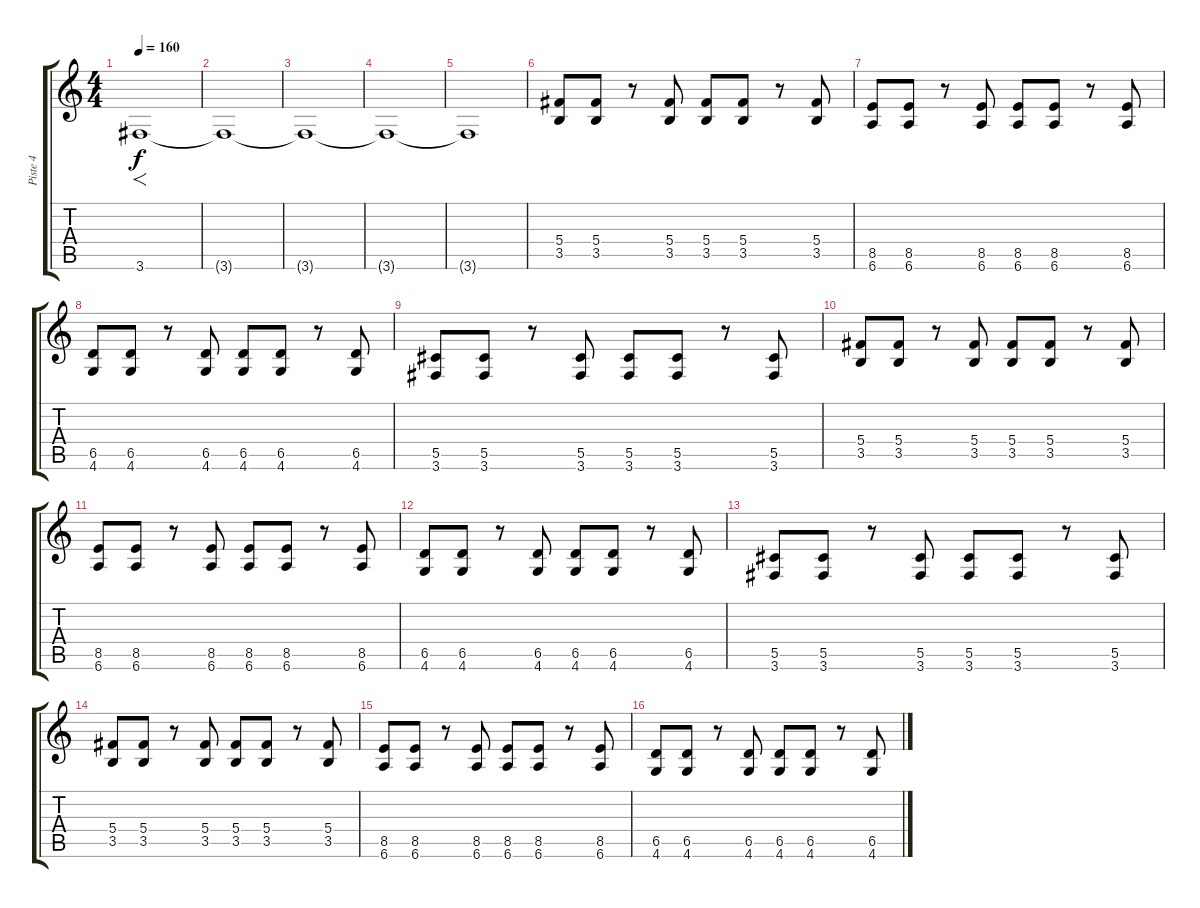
\track ("Piste 4" "Piste 4") {instrument distortionguitar}
\staff {score tabs}
\tuning (Eb4 Bb3 Gb3 Db3 Ab2 Eb2) {hide}
\ts (4 4)
\tempo 160
\clef g2
\ks c
3.6.1{f dy f} |
3.6{t}.1 |
3.6{t}.1 |
3.6{t}.1 |
3.6{t}.1 |
(5.4 3.5).8 (5.4 3.5).8 r.8 (5.4 3.5).8 (5.4 3.5).8 (5.4 3.5).8 r.8 (5.4 3.5).8 |
(8.5 6.6).8 (8.5 6.6).8 r.8 (8.5 6.6).8 (8.5 6.6).8 (8.5 6.6).8 r.8 (8.5 6.6).8 |
(6.5 4.6).8 (6.5 4.6).8 r.8 (6.5 4.6).8 (6.5 4.6).8 (6.5 4.6).8 r.8 (6.5 4.6).8 |
(5.5 3.6).8 (5.5 3.6).8 r.8 (5.5 3.6).8 (5.5 3.6).8 (5.5 3.6).8 r.8 (5.5 3.6).8 |
(5.4 3.5).8 (5.4 3.5).8 r.8 (5.4 3.5).8 (5.4 3.5).8 (5.4 3.5).8 r.8 (5.4 3.5).8 |
(8.5 6.6).8 (8.5 6.6).8 r.8 (8.5 6.6).8 (8.5 6.6).8 (8.5 6.6).8 r.8 (8.5 6.6).8 |
(6.5 4.6).8 (6.5 4.6).8 r.8 (6.5 4.6).8 (6.5 4.6).8 (6.5 4.6).8 r.8 (6.5 4.6).8 |
(5.5 3.6).8 (5.5 3.6).8 r.8 (5.5 3.6).8 (5.5 3.6).8 (5.5 3.6).8 r.8 (5.5 3.6).8 |
(5.4 3.5).8 (5.4 3.5).8 r.8 (5.4 3.5).8 (5.4 3.5).8 (5.4 3.5).8 r.8 (5.4 3.5).8 |
(8.5 6.6).8 (8.5 6.6).8 r.8 (8.5 6.6).8 (8.5 6.6).8 (8.5 6.6).8 r.8 (8.5 6.6).8 |
(6.5 4.6).8 (6.5 4.6).8 r.8 (6.5 4.6).8 (6.5 4.6).8 (6.5 4.6).8 r.8 (6.5 4.6).8
